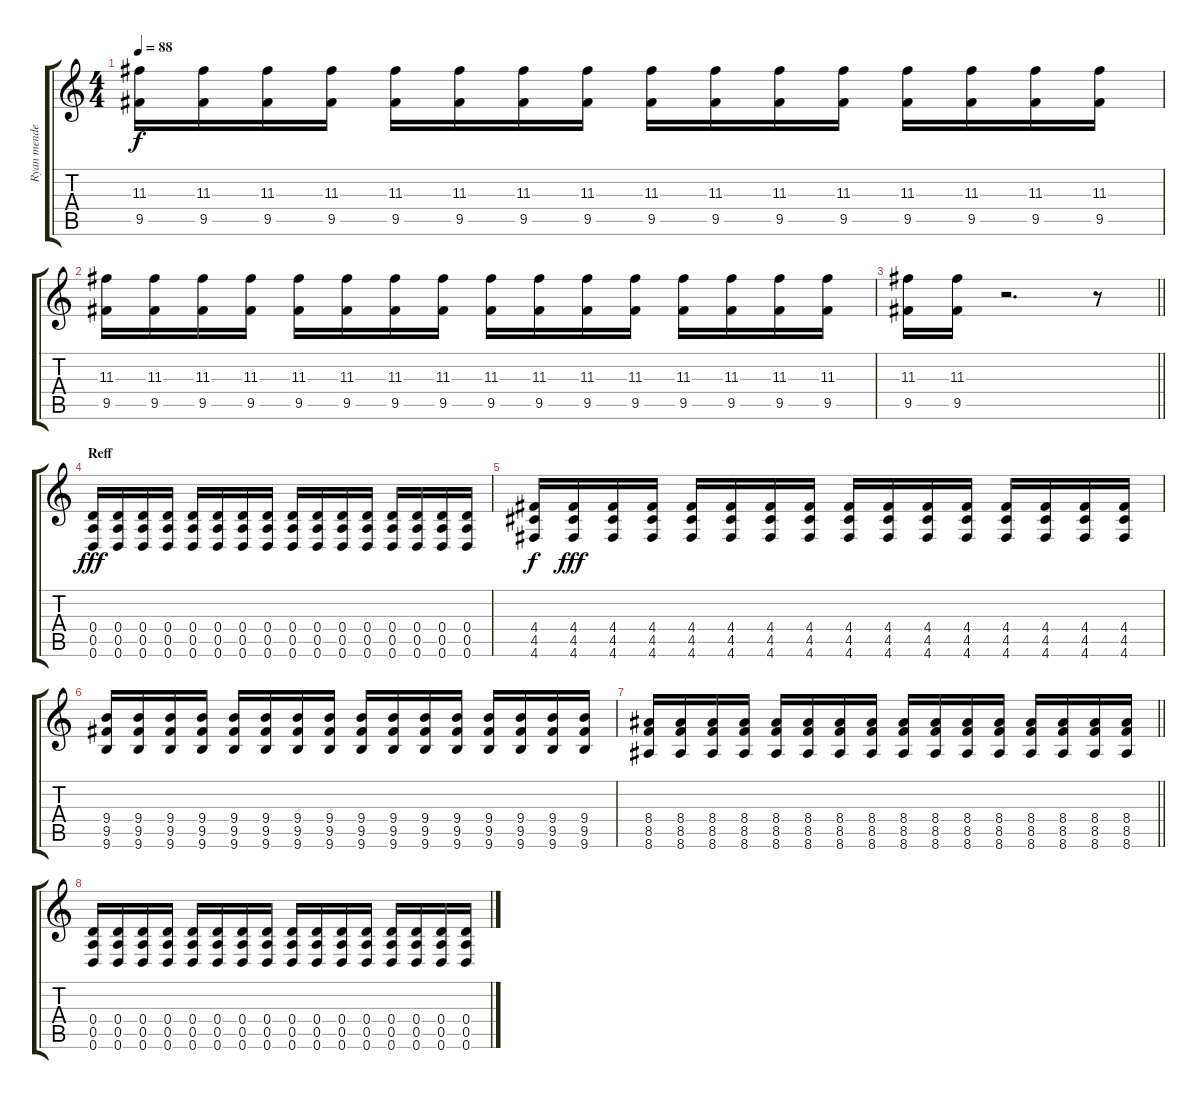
\track ("Ryan mendez (gtr 1)" "Ryan mende") {instrument distortionguitar}
\staff {score tabs}
\tuning (E4 B3 G3 D3 A2 D2) {hide}
\ts (4 4)
\tempo 88
\clef g2
\ks c
(11.3 9.5).16{dy f} (11.3 9.5).16 (11.3 9.5).16 (11.3 9.5).16 (11.3 9.5).16 (11.3 9.5).16 (11.3 9.5).16 (11.3 9.5).16 (11.3 9.5).16 (11.3 9.5).16 (11.3 9.5).16 (11.3 9.5).16 (11.3 9.5).16 (11.3 9.5).16 (11.3 9.5).16 (11.3 9.5).16 |
(11.3 9.5).16 (11.3 9.5).16 (11.3 9.5).16 (11.3 9.5).16 (11.3 9.5).16 (11.3 9.5).16 (11.3 9.5).16 (11.3 9.5).16 (11.3 9.5).16 (11.3 9.5).16 (11.3 9.5).16 (11.3 9.5).16 (11.3 9.5).16 (11.3 9.5).16 (11.3 9.5).16 (11.3 9.5).16 |
\barLineRight lightlight
(11.3 9.5).16 (11.3 9.5).16 r.2{d} r.8 |
\section ("" "Reff")
(0.4 0.5 0.6).16{dy fff} (0.4 0.5 0.6).16 (0.4 0.5 0.6).16 (0.4 0.5 0.6).16 (0.4 0.5 0.6).16 (0.4 0.5 0.6).16 (0.4 0.5 0.6).16 (0.4 0.5 0.6).16 (0.4 0.5 0.6).16 (0.4 0.5 0.6).16 (0.4 0.5 0.6).16 (0.4 0.5 0.6).16 (0.4 0.5 0.6).16 (0.4 0.5 0.6).16 (0.4 0.5 0.6).16 (0.4 0.5 0.6).16 |
(4.4 4.5 4.6).16{dy f} (4.4 4.5 4.6).16{dy fff} (4.4 4.5 4.6).16 (4.4 4.5 4.6).16 (4.4 4.5 4.6).16 (4.4 4.5 4.6).16 (4.4 4.5 4.6).16 (4.4 4.5 4.6).16 (4.4 4.5 4.6).16 (4.4 4.5 4.6).16 (4.4 4.5 4.6).16 (4.4 4.5 4.6).16 (4.4 4.5 4.6).16 (4.4 4.5 4.6).16 (4.4 4.5 4.6).16 (4.4 4.5 4.6).16 |
(9.4 9.5 9.6).16 (9.4 9.5 9.6).16 (9.4 9.5 9.6).16 (9.4 9.5 9.6).16 (9.4 9.5 9.6).16 (9.4 9.5 9.6).16 (9.4 9.5 9.6).16 (9.4 9.5 9.6).16 (9.4 9.5 9.6).16 (9.4 9.5 9.6).16 (9.4 9.5 9.6).16 (9.4 9.5 9.6).16 (9.4 9.5 9.6).16 (9.4 9.5 9.6).16 (9.4 9.5 9.6).16 (9.4 9.5 9.6).16 |
\barLineRight lightlight
(8.4 8.5 8.6).16 (8.4 8.5 8.6).16 (8.4 8.5 8.6).16 (8.4 8.5 8.6).16 (8.4 8.5 8.6).16 (8.4 8.5 8.6).16 (8.4 8.5 8.6).16 (8.4 8.5 8.6).16 (8.4 8.5 8.6).16 (8.4 8.5 8.6).16 (8.4 8.5 8.6).16 (8.4 8.5 8.6).16 (8.4 8.5 8.6).16 (8.4 8.5 8.6).16 (8.4 8.5 8.6).16 (8.4 8.5 8.6).16 |
(0.4 0.5 0.6).16 (0.4 0.5 0.6).16 (0.4 0.5 0.6).16 (0.4 0.5 0.6).16 (0.4 0.5 0.6).16 (0.4 0.5 0.6).16 (0.4 0.5 0.6).16 (0.4 0.5 0.6).16 (0.4 0.5 0.6).16 (0.4 0.5 0.6).16 (0.4 0.5 0.6).16 (0.4 0.5 0.6).16 (0.4 0.5 0.6).16 (0.4 0.5 0.6).16 (0.4 0.5 0.6).16 (0.4 0.5 0.6).16
